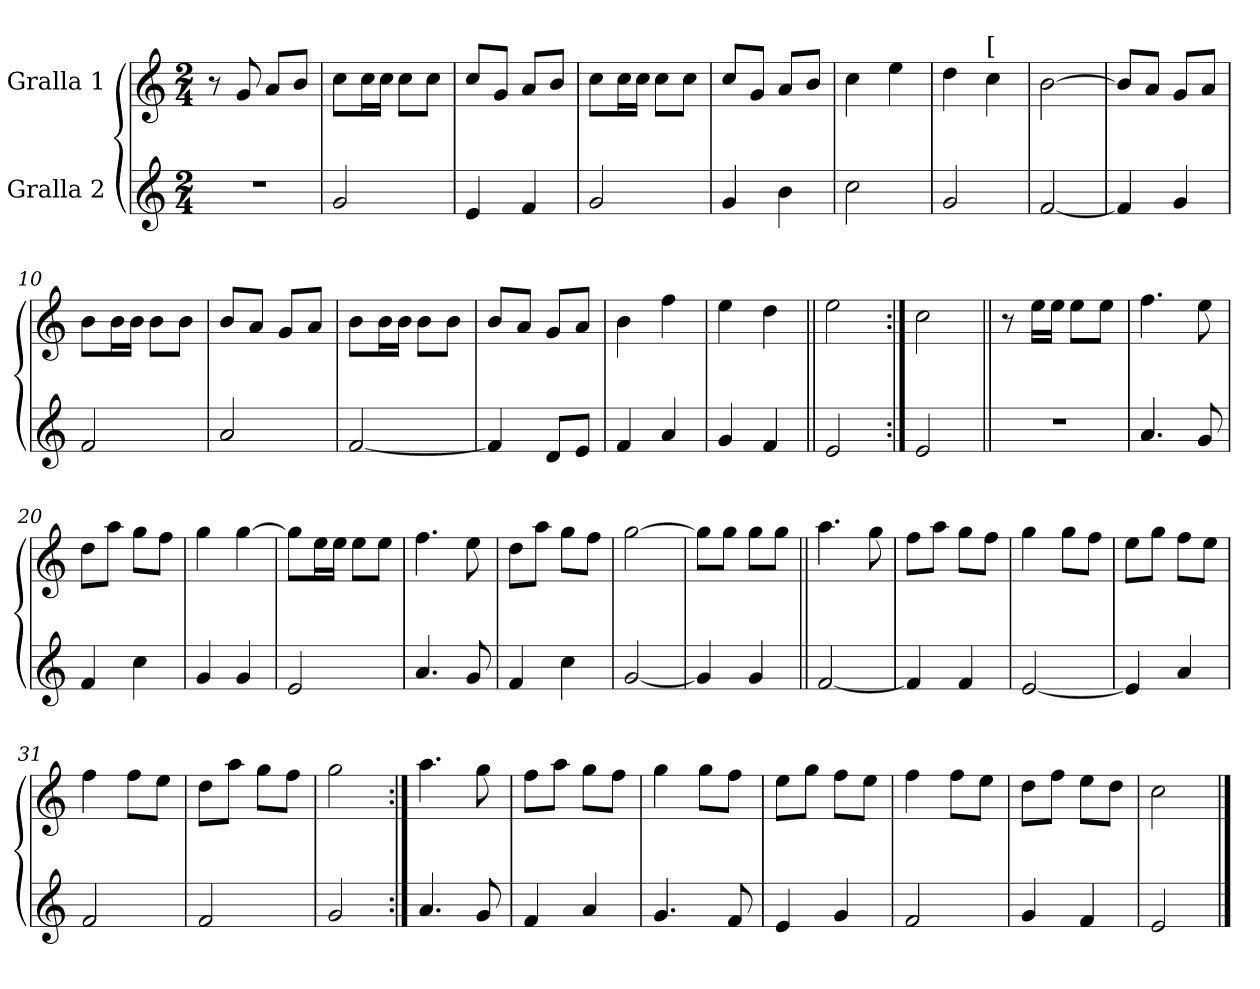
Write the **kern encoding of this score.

**kern	**kern
*part2	*part1
*staff2	*staff1
*I"Gralla 2	*I"Gralla 1
*clefG2	*clefG2
*k[]	*k[]
*M2/4	*M2/4
=1	=1
2r	8r
.	8g
.	8a/L
.	8b/J
=2	=2
2g	8cc\L
.	16cc\L
.	16cc\JJ
.	8cc\L
.	8cc\J
=3	=3
4e	8cc/L
.	8g/J
4f	8a/L
.	8b/J
=4	=4
2g	8cc\L
.	16cc\L
.	16cc\JJ
.	8cc\L
.	8cc\J
=5	=5
4g	8cc/L
.	8g/J
4b	8a/L
.	8b/J
=6	=6
2cc	4cc
.	4ee
=7	=7
2g	4dd
!	!LO:TX:t=[
.	4cc
=8	=8
[2f	[2b
=9	=9
4f]	8b/L]
.	8a/J
4g	8g/L
.	8a/J
=10	=10
2f	8b\L
.	16b\L
.	16b\JJ
.	8b\L
.	8b\J
=11	=11
2a	8b/L
.	8a/J
.	8g/L
.	8a/J
=12	=12
[2f	8b\L
.	16b\L
.	16b\JJ
.	8b\L
.	8b\J
=13	=13
4f]	8b/L
.	8a/J
8d/L	8g/L
8e/J	8a/J
=14	=14
4f	4b
4a	4ff
=15	=15
4g	4ee
4f	4dd
=16||	=16||
2e	2ee
=17:|!	=17:|!
2e	2cc
=18||	=18||
2r	8r
.	16ee\LL
.	16ee\JJ
.	8ee\L
.	8ee\J
=19	=19
4.a	4.ff
8g	8ee
=20	=20
4f	8dd\L
.	8aa\J
4cc	8gg\L
.	8ff\J
=21	=21
4g	4gg
4g	[4gg
=22	=22
2e	8gg\L]
.	16ee\L
.	16ee\JJ
.	8ee\L
.	8ee\J
=23	=23
4.a	4.ff
8g	8ee
=24	=24
4f	8dd\L
.	8aa\J
4cc	8gg\L
.	8ff\J
=25	=25
[2g	[2gg
=26	=26
4g]	8gg\L]
.	8gg\J
4g	8gg\L
.	8gg\J
=27||	=27||
[2f	4.aa
.	8gg
=28	=28
4f]	8ff\L
.	8aa\J
4f	8gg\L
.	8ff\J
=29	=29
[2e	4gg
.	8gg\L
.	8ff\J
=30	=30
4e]	8ee\L
.	8gg\J
4a	8ff\L
.	8ee\J
=31	=31
2f	4ff
.	8ff\L
.	8ee\J
=32	=32
2f	8dd\L
.	8aa\J
.	8gg\L
.	8ff\J
=33	=33
2g	2gg
=34:|!	=34:|!
4.a	4.aa
8g	8gg
=35	=35
4f	8ff\L
.	8aa\J
4a	8gg\L
.	8ff\J
=36	=36
4.g	4gg
.	8gg\L
8f	8ff\J
=37	=37
4e	8ee\L
.	8gg\J
4g	8ff\L
.	8ee\J
=38	=38
2f	4ff
.	8ff\L
.	8ee\J
=39	=39
4g	8dd\L
.	8ff\J
4f	8ee\L
.	8dd\J
=40	=40
2e	2cc
==	==
*-	*-
